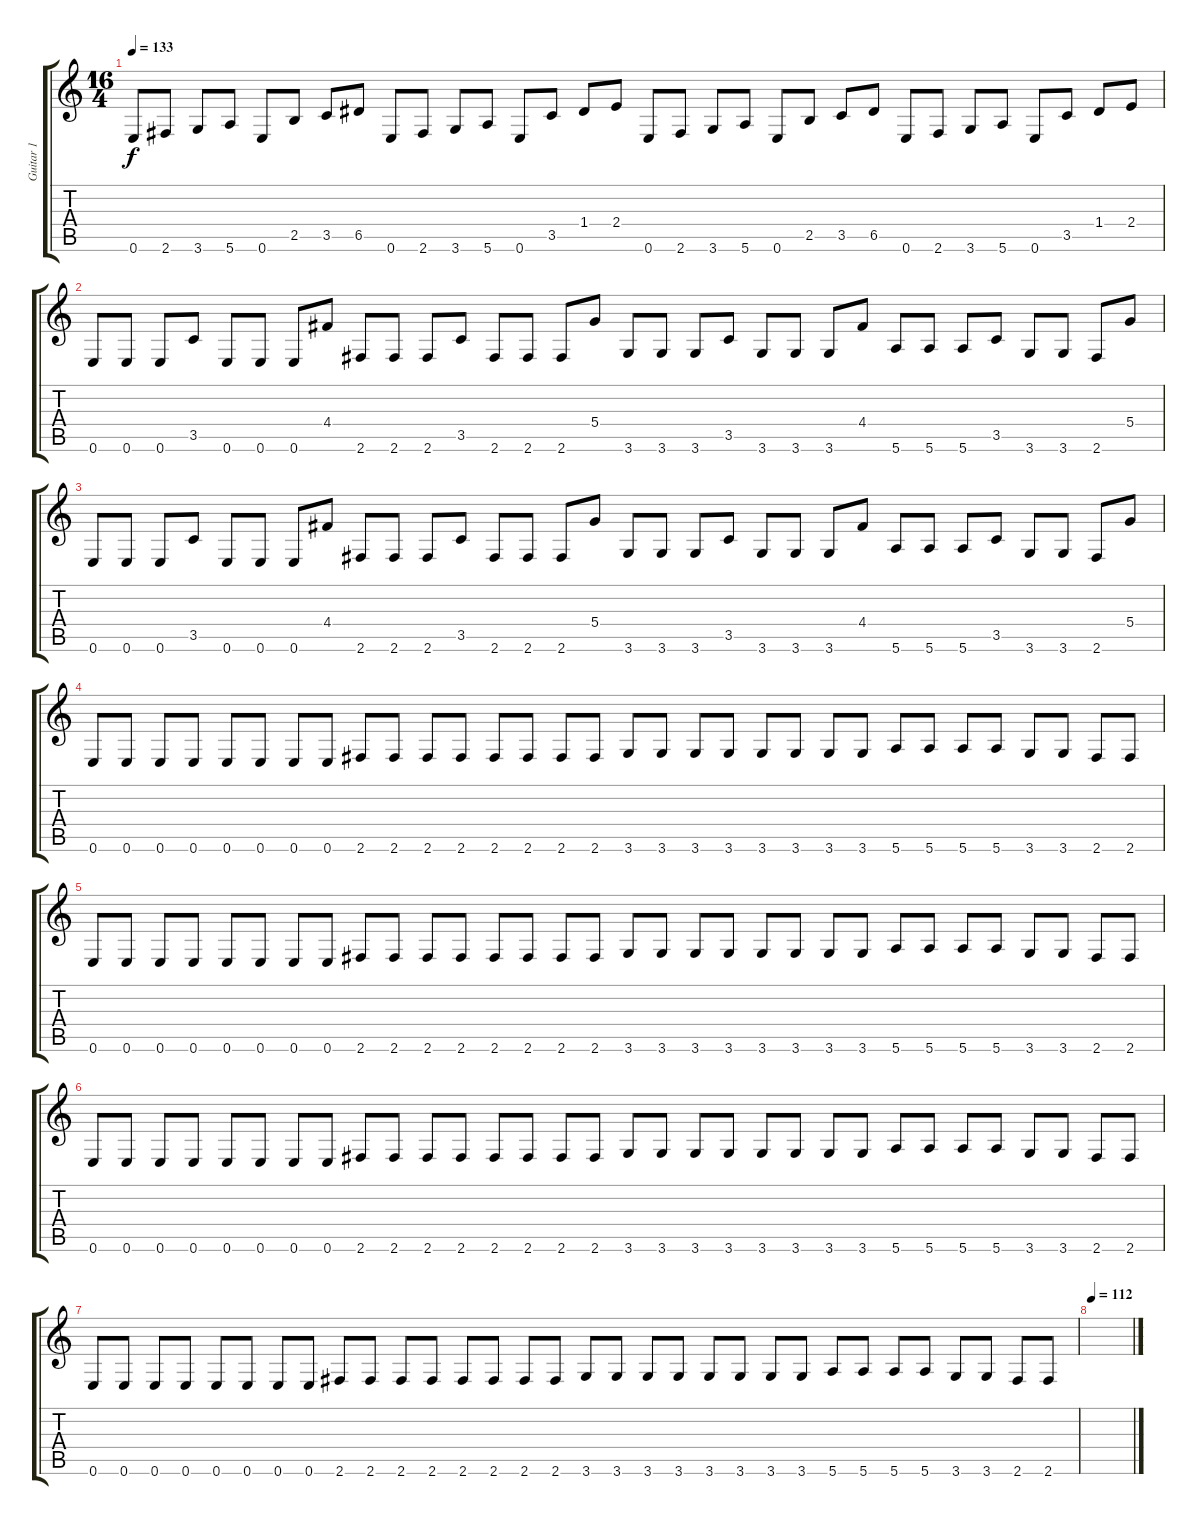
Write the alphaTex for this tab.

\track ("Guitar 1" "Guitar 1") {instrument distortionguitar}
\staff {score tabs}
\tuning (E4 B3 G3 D3 A2 E2) {hide}
\ts (16 4)
\tempo 135
\tempo 133
\clef g2
\ks c
0.6.8{dy f} 2.6.8 3.6.8 5.6.8 0.6.8 2.5.8 3.5.8 6.5.8 0.6.8 2.6.8 3.6.8 5.6.8 0.6.8 3.5.8 1.4.8 2.4.8 0.6.8 2.6.8 3.6.8 5.6.8 0.6.8 2.5.8 3.5.8 6.5.8 0.6.8 2.6.8 3.6.8 5.6.8 0.6.8 3.5.8 1.4.8 2.4.8 |
0.6.8 0.6.8 0.6.8 3.5.8 0.6.8 0.6.8 0.6.8 4.4.8 2.6.8 2.6.8 2.6.8 3.5.8 2.6.8 2.6.8 2.6.8 5.4.8 3.6.8 3.6.8 3.6.8 3.5.8 3.6.8 3.6.8 3.6.8 4.4.8 5.6.8 5.6.8 5.6.8 3.5.8 3.6.8 3.6.8 2.6.8 5.4.8 |
0.6.8 0.6.8 0.6.8 3.5.8 0.6.8 0.6.8 0.6.8 4.4.8 2.6.8 2.6.8 2.6.8 3.5.8 2.6.8 2.6.8 2.6.8 5.4.8 3.6.8 3.6.8 3.6.8 3.5.8 3.6.8 3.6.8 3.6.8 4.4.8 5.6.8 5.6.8 5.6.8 3.5.8 3.6.8 3.6.8 2.6.8 5.4.8 |
0.6.8 0.6.8 0.6.8 0.6.8 0.6.8 0.6.8 0.6.8 0.6.8 2.6.8 2.6.8 2.6.8 2.6.8 2.6.8 2.6.8 2.6.8 2.6.8 3.6.8 3.6.8 3.6.8 3.6.8 3.6.8 3.6.8 3.6.8 3.6.8 5.6.8 5.6.8 5.6.8 5.6.8 3.6.8 3.6.8 2.6.8 2.6.8 |
0.6.8 0.6.8 0.6.8 0.6.8 0.6.8 0.6.8 0.6.8 0.6.8 2.6.8 2.6.8 2.6.8 2.6.8 2.6.8 2.6.8 2.6.8 2.6.8 3.6.8 3.6.8 3.6.8 3.6.8 3.6.8 3.6.8 3.6.8 3.6.8 5.6.8 5.6.8 5.6.8 5.6.8 3.6.8 3.6.8 2.6.8 2.6.8 |
0.6.8 0.6.8 0.6.8 0.6.8 0.6.8 0.6.8 0.6.8 0.6.8 2.6.8 2.6.8 2.6.8 2.6.8 2.6.8 2.6.8 2.6.8 2.6.8 3.6.8 3.6.8 3.6.8 3.6.8 3.6.8 3.6.8 3.6.8 3.6.8 5.6.8 5.6.8 5.6.8 5.6.8 3.6.8 3.6.8 2.6.8 2.6.8 |
0.6.8 0.6.8 0.6.8 0.6.8 0.6.8 0.6.8 0.6.8 0.6.8 2.6.8 2.6.8 2.6.8 2.6.8 2.6.8 2.6.8 2.6.8 2.6.8 3.6.8 3.6.8 3.6.8 3.6.8 3.6.8 3.6.8 3.6.8 3.6.8 5.6.8 5.6.8 5.6.8 5.6.8 3.6.8 3.6.8 2.6.8 2.6.8 |
\tempo 112
